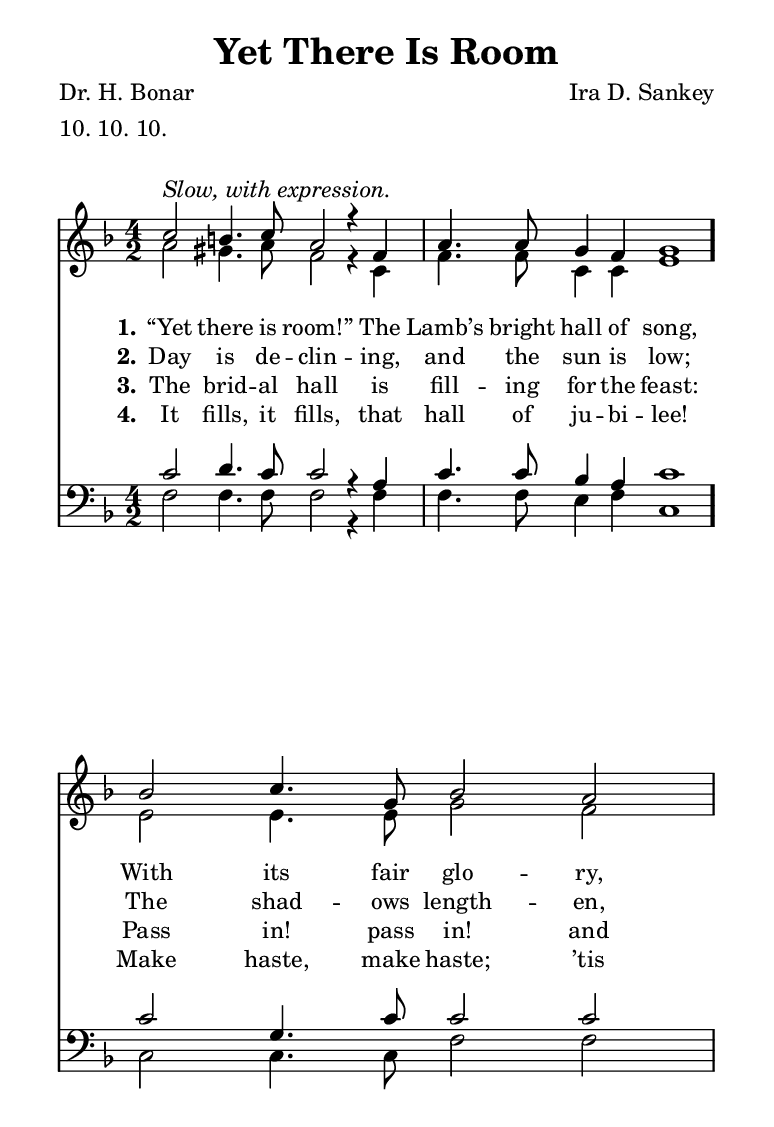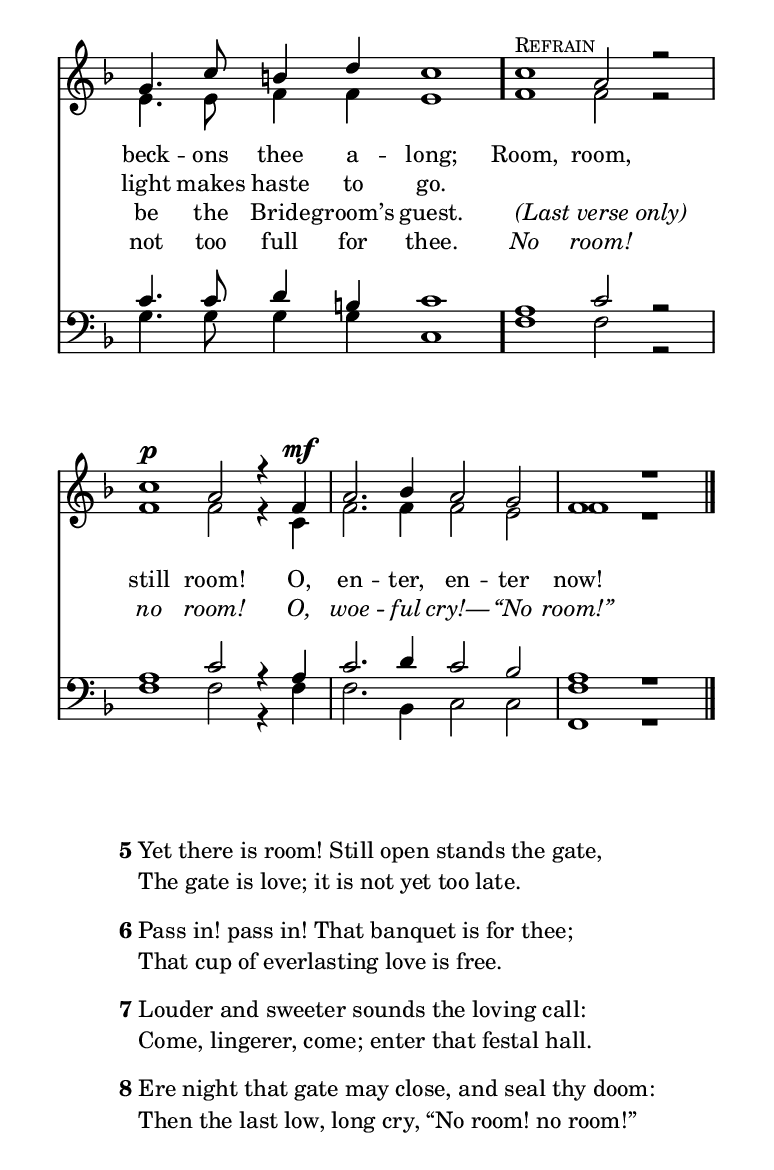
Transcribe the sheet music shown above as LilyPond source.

\include "common/global.ily"
\paper {
  \include "common/paper.ily"
  ragged-last-bottom = ##t
  system-count = #(cond (is-eogsized 2) (#t #f))
}

\header{
  hymnnumber = "32"
  title = "Yet There Is Room"
  tunename = ""
  meter = "10. 10. 10."
  poet = "Dr. H. Bonar"
  composer = "Ira D. Sankey"
  %copyright = ""
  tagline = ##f
}

% for fermata in MIDI
ta = { \tempo 2=72 }
tb = { \tempo 2=36 }

patternAA = { c2 c4. c8 c2 c4 c4 | c4. c8 c4 c4 c1 }
patternAB = { c2 c4. c8 c2 c2    | c4. c8 c4 c4 c1 }

patternBA = { c1 c2 c2 | c1 c2 c4 c4 | c2. c4 c2 c2 | c1 c1 }

global = {
  \include "common/overrides.ily"
  \override Staff.TimeSignature.style = #'()
  \time 4/2
  \override Score.MetronomeMark.transparent = ##t % hide all fermata changes too
  \ta
  \key f \major
  %\partial 4
  \autoBeamOff
}

notesSoprano = {
\global
\relative c'' {

  % XXX too much vspace
  << s^\markup { \italic "Slow, with expression." }
  \changePitch \patternAA { c b c a r f | a a g f g } >>
  \changePitch \patternAB { bes c g bes a | g c b d c }

  << s^\markup { \small \caps "Refrain" }
  \changePitch \patternBA { c a r | c^\p a r f^\mf | a bes a g | f r } >>

  \bar "|."

}
}

notesAlto = {
\global
\relative e' {

  \changePitch \patternAA { a gis a f r c | f f c c e  }
  \changePitch \patternAB { e e e g f | e e f f e }

  \changePitch \patternBA { f f r | f f r c | f f f e | f r }

}
}

notesTenor = {
\global
\relative a {

  \changePitch \patternAA { c d c c r a | c c bes a c }
  \changePitch \patternAB { c g c c c | c c d b c }

  \changePitch \patternBA { a c r | a c r a | c d c bes | a r }

}
}

notesBass = {
\global
\relative f {

  \changePitch \patternAA { f f f f r f | f f e f c }
  \changePitch \patternAB { c c c f f | g g g g c, }

  \changePitch \patternBA { f f r | f f r f | f bes, c c | < f f, > r }

}
}

Refrain = \lyricmode {

Room, room, still room! O, en -- ter, en -- ter now!

}

RefrainH = \lyricmode {

 { \italicsOn }
No room! no room! O, woe -- ful cry!— “No room!”
 { \italicsOff }

}

wordsA = \lyricmode {
\set stanza = "1."

“Yet there is room!” The Lamb’s bright hall of song, \bar "."
With its fair glo -- ry, beck -- ons thee a -- long; \bar "."

\Refrain

}

wordsB = \lyricmode {
\set stanza = "2."

Day is de -- clin -- ing, and the sun is low;
The shad -- ows length -- en, light makes haste to go.

}

wordsC = \lyricmode {
\set stanza = "3."

The brid -- al hall is fill -- ing for the feast:
Pass in! pass in! and be the Bride -- groom’s guest.
%{HIDE>%} { \skip 4 \markup { \italic "(Last verse only)" } } %{<HIDE%}

}

wordsD = \lyricmode {
\set stanza = "4."

It fills, it fills, that hall of ju -- bi -- lee!
Make haste, make haste; ’tis not too full for thee.

\RefrainH

}

wordsE = \markuplist {

\line { Yet there is room! Still open stands the gate, }
\line { The gate is love; it is not yet too late.      }

}

wordsF = \markuplist {

\line { Pass in! pass in! That banquet is for thee; }
\line { That cup of everlasting love is free.       }

}

wordsG = \markuplist {

\line { Louder and sweeter sounds the loving call:    }
\line { Come, lingerer, come; enter that festal hall. }

}

wordsH = \markuplist {

\line { Ere night that gate may close, and seal thy doom: } 
\line { Then the last low, long cry, “No room! no room!”  } % XXX original does not have closing quote

}

\score {
  \context ChoirStaff <<
    \context Staff = upper <<
      \set ChoirStaff.systemStartDelimiter = #'SystemStartBar
      \context Voice  = sopranos { \voiceOne << \notesSoprano >> }
      \context Voice  = altos { \voiceTwo << \notesAlto >> }
      \context Lyrics = one   \lyricsto sopranos \wordsA
      \context Lyrics = two   \lyricsto sopranos \wordsB
      \context Lyrics = three \lyricsto sopranos \wordsC
      \context Lyrics = four  \lyricsto sopranos \wordsD
      %\context Lyrics = five  \lyricsto sopranos \wordsE
    >>
    \context Staff = men <<
      \clef bass
      \context Voice  = tenors { \voiceOne << \notesTenor >> }
      \context Voice  = basses { \voiceTwo << \notesBass >> }
    >>
  >>
  \layout {
    \include "common/layout.ily"
  }
  \midi{
    \include "common/midi.ily"
  }
}

\markup { \fill-line { \column {
  \line{ \bold 5 \column { \wordsE } } \combine \null \vspace #0.4
  \line{ \bold 6 \column { \wordsF } } \combine \null \vspace #0.4
  \line{ \bold 7 \column { \wordsG } } \combine \null \vspace #0.4
  \line{ \bold 8 \column { \wordsH } } %\combine \null \vspace #0.4
} } }


\version "2.18.0"  % necessary for upgrading to future LilyPond versions.

% vi:set et ts=2 sw=2 ai nocindent syntax=lilypond:
